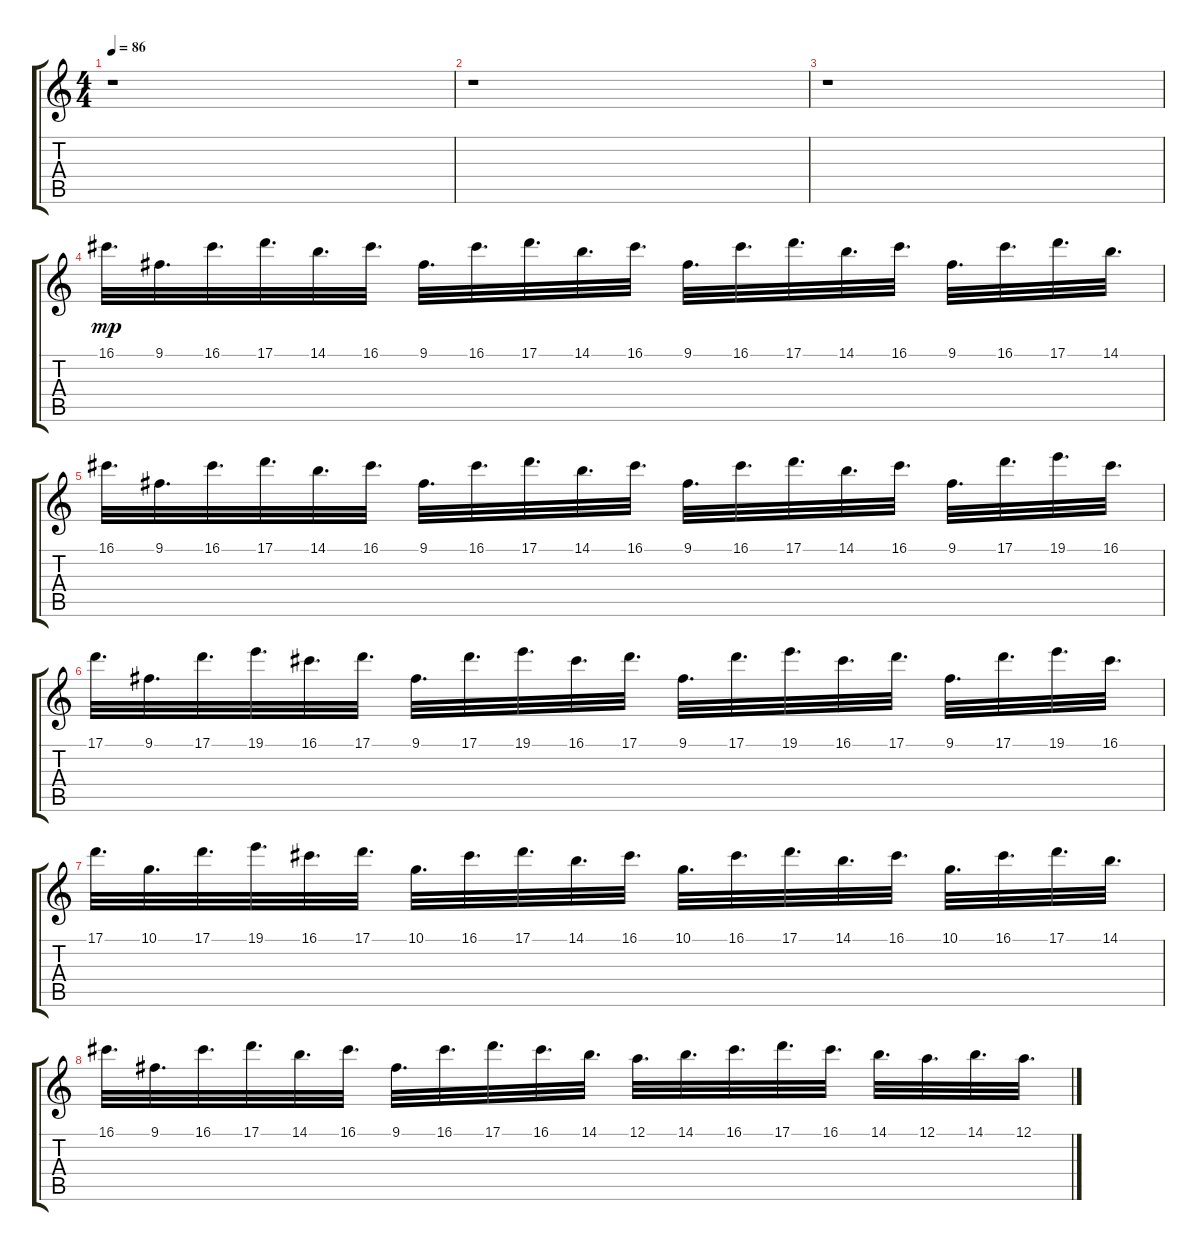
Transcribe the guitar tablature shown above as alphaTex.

\track "" {instrument acousticgrandpiano}
\staff {score tabs}
\tuning (A4 G4 F4 Eb4 Db4 B3) {hide}
\ts (4 4)
\tempo 86
\clef g2
\ks c
r.1{dy mp} |
r.1 |
r.1 |
16.1.32{d} 9.1.32{d} 16.1.32{d} 17.1.32{d} 14.1.32{d} 16.1.32{d} 9.1.32{d} 16.1.32{d} 17.1.32{d} 14.1.32{d} 16.1.32{d} 9.1.32{d} 16.1.32{d} 17.1.32{d} 14.1.32{d} 16.1.32{d} 9.1.32{d} 16.1.32{d} 17.1.32{d} 14.1.32{d} |
16.1.32{d} 9.1.32{d} 16.1.32{d} 17.1.32{d} 14.1.32{d} 16.1.32{d} 9.1.32{d} 16.1.32{d} 17.1.32{d} 14.1.32{d} 16.1.32{d} 9.1.32{d} 16.1.32{d} 17.1.32{d} 14.1.32{d} 16.1.32{d} 9.1.32{d} 17.1.32{d} 19.1.32{d} 16.1.32{d} |
17.1.32{d} 9.1.32{d} 17.1.32{d} 19.1.32{d} 16.1.32{d} 17.1.32{d} 9.1.32{d} 17.1.32{d} 19.1.32{d} 16.1.32{d} 17.1.32{d} 9.1.32{d} 17.1.32{d} 19.1.32{d} 16.1.32{d} 17.1.32{d} 9.1.32{d} 17.1.32{d} 19.1.32{d} 16.1.32{d} |
17.1.32{d} 10.1.32{d} 17.1.32{d} 19.1.32{d} 16.1.32{d} 17.1.32{d} 10.1.32{d} 16.1.32{d} 17.1.32{d} 14.1.32{d} 16.1.32{d} 10.1.32{d} 16.1.32{d} 17.1.32{d} 14.1.32{d} 16.1.32{d} 10.1.32{d} 16.1.32{d} 17.1.32{d} 14.1.32{d} |
16.1.32{d} 9.1.32{d} 16.1.32{d} 17.1.32{d} 14.1.32{d} 16.1.32{d} 9.1.32{d} 16.1.32{d} 17.1.32{d} 16.1.32{d} 14.1.32{d} 12.1.32{d} 14.1.32{d} 16.1.32{d} 17.1.32{d} 16.1.32{d} 14.1.32{d} 12.1.32{d} 14.1.32{d} 12.1.32{d}
